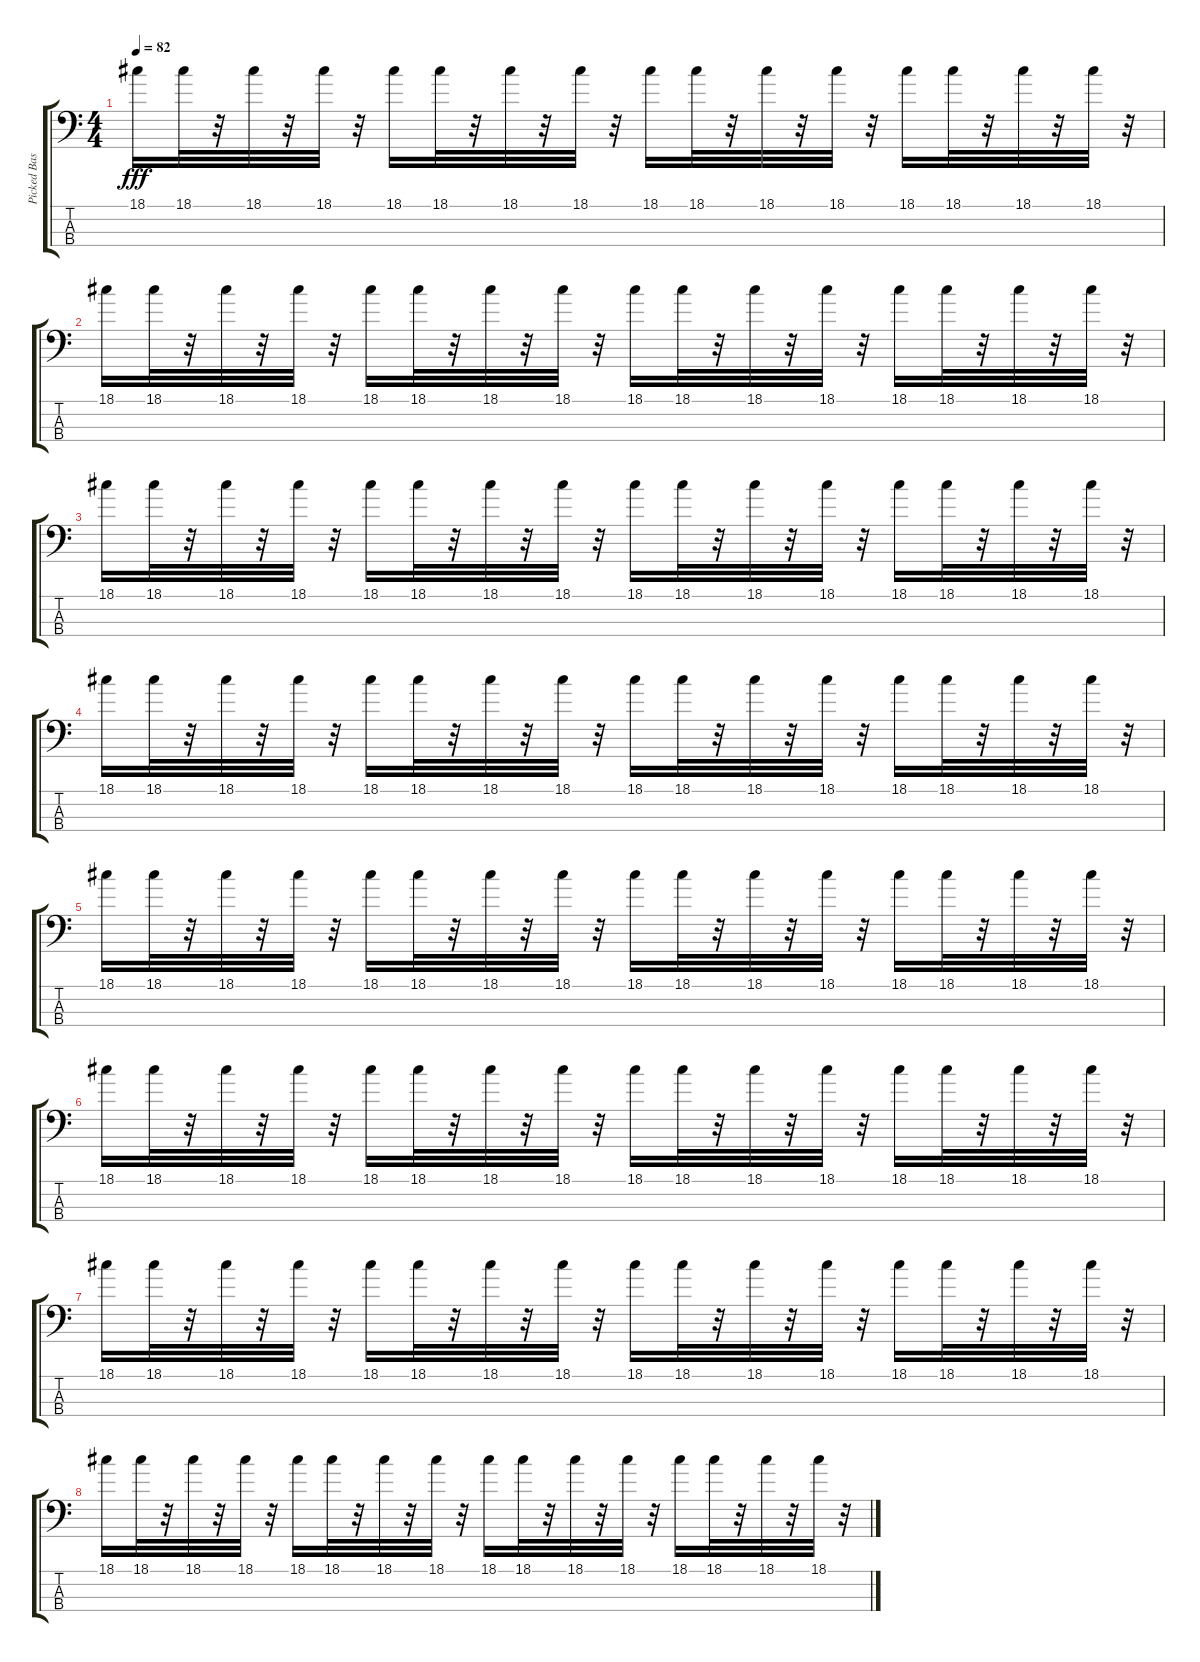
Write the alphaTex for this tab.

\track ("Picked Bass" "Picked Bas") {instrument electricbasspick}
\staff {score tabs}
\tuning (G2 D2 A1 E1) {hide}
\ts (4 4)
\tempo 82
\clef f4
\ks c
18.1.16{dy fff} 18.1.32 r.32 18.1.32 r.32 18.1.32 r.32 18.1.16 18.1.32 r.32 18.1.32 r.32 18.1.32 r.32 18.1.16 18.1.32 r.32 18.1.32 r.32 18.1.32 r.32 18.1.16 18.1.32 r.32 18.1.32 r.32 18.1.32 r.32 |
18.1.16 18.1.32 r.32 18.1.32 r.32 18.1.32 r.32 18.1.16 18.1.32 r.32 18.1.32 r.32 18.1.32 r.32 18.1.16 18.1.32 r.32 18.1.32 r.32 18.1.32 r.32 18.1.16 18.1.32 r.32 18.1.32 r.32 18.1.32 r.32 |
18.1.16 18.1.32 r.32 18.1.32 r.32 18.1.32 r.32 18.1.16 18.1.32 r.32 18.1.32 r.32 18.1.32 r.32 18.1.16 18.1.32 r.32 18.1.32 r.32 18.1.32 r.32 18.1.16 18.1.32 r.32 18.1.32 r.32 18.1.32 r.32 |
18.1.16 18.1.32 r.32 18.1.32 r.32 18.1.32 r.32 18.1.16 18.1.32 r.32 18.1.32 r.32 18.1.32 r.32 18.1.16 18.1.32 r.32 18.1.32 r.32 18.1.32 r.32 18.1.16 18.1.32 r.32 18.1.32 r.32 18.1.32 r.32 |
18.1.16 18.1.32 r.32 18.1.32 r.32 18.1.32 r.32 18.1.16 18.1.32 r.32 18.1.32 r.32 18.1.32 r.32 18.1.16 18.1.32 r.32 18.1.32 r.32 18.1.32 r.32 18.1.16 18.1.32 r.32 18.1.32 r.32 18.1.32 r.32 |
18.1.16 18.1.32 r.32 18.1.32 r.32 18.1.32 r.32 18.1.16 18.1.32 r.32 18.1.32 r.32 18.1.32 r.32 18.1.16 18.1.32 r.32 18.1.32 r.32 18.1.32 r.32 18.1.16 18.1.32 r.32 18.1.32 r.32 18.1.32 r.32 |
18.1.16 18.1.32 r.32 18.1.32 r.32 18.1.32 r.32 18.1.16 18.1.32 r.32 18.1.32 r.32 18.1.32 r.32 18.1.16 18.1.32 r.32 18.1.32 r.32 18.1.32 r.32 18.1.16 18.1.32 r.32 18.1.32 r.32 18.1.32 r.32 |
18.1.16 18.1.32 r.32 18.1.32 r.32 18.1.32 r.32 18.1.16 18.1.32 r.32 18.1.32 r.32 18.1.32 r.32 18.1.16 18.1.32 r.32 18.1.32 r.32 18.1.32 r.32 18.1.16 18.1.32 r.32 18.1.32 r.32 18.1.32 r.32
